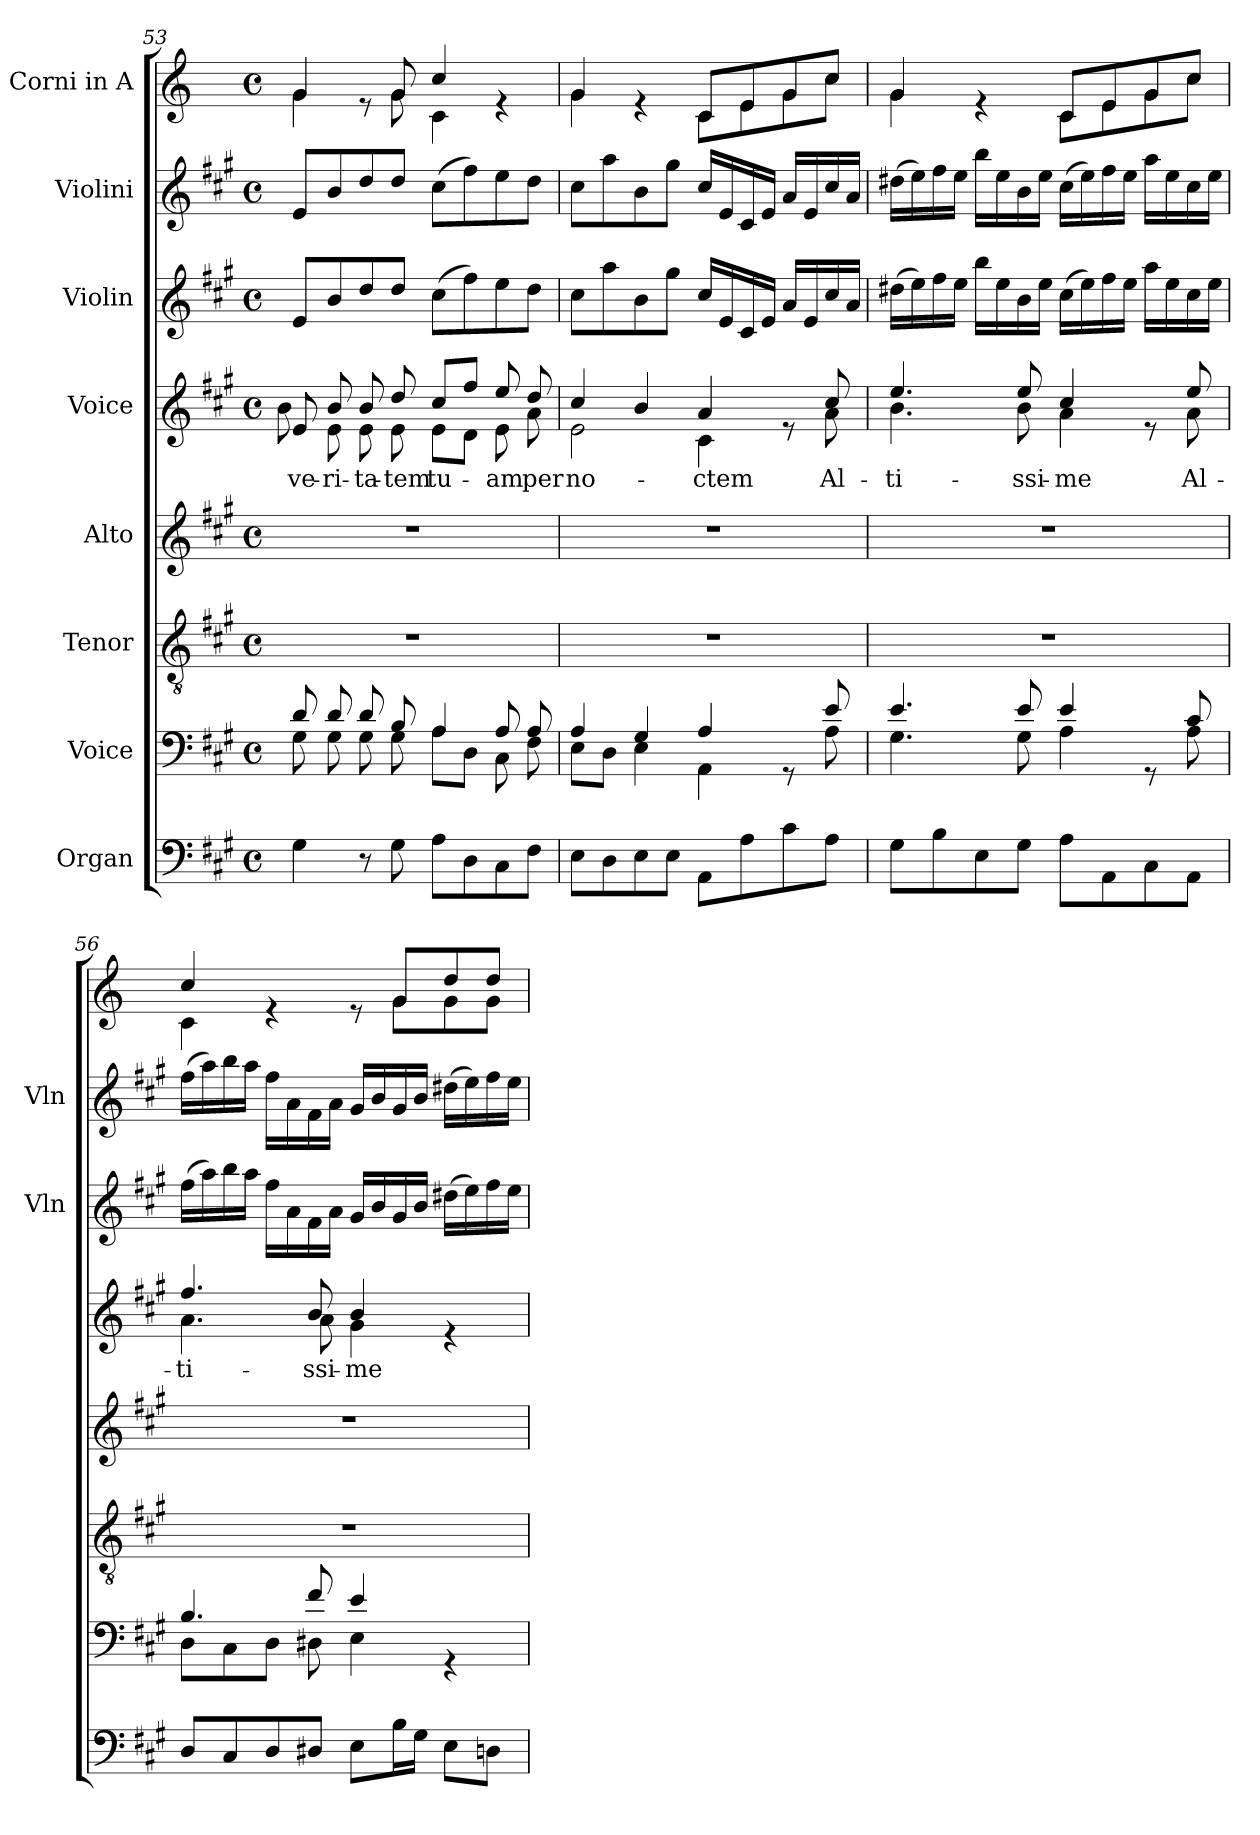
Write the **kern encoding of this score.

**kern	**kern	**kern	**kern	**kern	**text	**kern	**kern	**kern
*part8	*part7	*part6	*part5	*part4	*part4	*part3	*part2	*part1
*staff8	*staff7	*staff6	*staff5	*staff4	*staff4	*staff3	*staff2	*staff1
*I"Organ	*I"Voice	*I"Tenor	*I"Alto	*I"Voice	*	*I"Violin	*I"Violini	*I"Corni in A
*	*	*	*	*	*	*I'Vln	*I'Vln	*
*clefF4	*clefF4	*clefGv2	*clefG2	*clefG2	*	*clefG2	*clefG2	*clefG2
*	*	*	*	*	*	*	*	*ITrd2c3
*k[f#c#g#]	*k[f#c#g#]	*k[f#c#g#]	*k[f#c#g#]	*k[f#c#g#]	*	*k[f#c#g#]	*k[f#c#g#]	*k[f#c#g#]
*M4/4	*M4/4	*M4/4	*M4/4	*M4/4	*	*M4/4	*M4/4	*M4/4
*met(c)	*met(c)	*met(c)	*met(c)	*met(c)	*	*met(c)	*met(c)	*met(c)
=53	=53	=53	=53	=53	=53	=53	=53	=53
*	*^	*	*	*	*	*	*	*
!	!	!	!	!	!	!LO:LY:b	!	!	!
*	*	*	*	*	*^	*	*	*	*^
4G#\	8d/	8G#\	1r	1r	8e/	8b\	ve-	8e/L	8e/L	4e/	4e\
!	!	!	!	!	!	!	!LO:LY:b	!	!	!	!
.	8d/	8G#\	.	.	8b/	8e\	-ri-	8b/	8b/	.	.
!	!	!	!	!	!	!	!LO:LY:b	!	!	!	!
8r	8d/	8G#\	.	.	8b/	8e\	-ta-	8dd/	8dd/	8re	8ryy
!	!	!	!	!	!	!	!LO:LY:b	!	!	!	!
8G#\	8B/	8G#\	.	.	8dd/	8e\	-tem	8dd/J	8dd/J	8e/	8e\
!	!	!	!	!	!	!	!LO:LY:b	!	!	!	!
8A\L	4A/	8A\L	.	.	8cc#/L	8e\L	tu-	(8cc#\L	(8cc#\L	4a/	4A\
8D\	.	8D\J	.	.	8ff#/J	8d\J	.	8ff#\)	8ff#\)	.	.
!	!	!	!	!	!	!	!LO:LY:b	!	!	!	!
8C#\	8A/	8C#\	.	.	8ee/	8e\	-am	8ee\	8ee\	4re	4ryy
!	!	!	!	!	!	!	!LO:LY:b	!	!	!	!
8F#\J	8A/	8F#\	.	.	8dd/	8a\	per	8dd\J	8dd\J	.	.
=54	=54	=54	=54	=54	=54	=54	=54	=54	=54	=54	=54
!	!	!	!	!	!	!	!LO:LY:b	!	!	!	!
8E\L	4A/	8E\L	1r	1r	4cc#/	2e\	no-	8cc#\L	8cc#\L	4e/	4e\
8D\	.	8D\J	.	.	.	.	.	8aa\	8aa\	.	.
8E\	4G#/	4E\	.	.	4b/	.	.	8b\	8b\	4re	4ryy
8E\J	.	.	.	.	.	.	.	8gg#\J	8gg#\J	.	.
!	!	!	!	!	!	!	!LO:LY:b	!	!	!	!
8AA\L	4A/	4AA\	.	.	4a/	4c#\	-ctem	16cc#/LL	16cc#/LL	8A/L	8A\L
.	.	.	.	.	.	.	.	16e/	16e/	.	.
8A\	.	.	.	.	.	.	.	16c#/	16c#/	8c#/	8c#\
.	.	.	.	.	.	.	.	16e/JJ	16e/JJ	.	.
8c#\	8rGG	8ryy	.	.	8re	8ryy	.	16a/LL	16a/LL	8e/	8e\
.	.	.	.	.	.	.	.	16e/	16e/	.	.
!	!	!	!	!	!	!	!LO:LY:b	!	!	!	!
8A\J	8e/	8A\	.	.	8cc#/	8a\	Al-	16cc#/	16cc#/	8a/J	8a\J
.	.	.	.	.	.	.	.	16a/JJ	16a/JJ	.	.
!!LO:LB:g=z	!!
=55	=55	=55	=55	=55	=55	=55	=55	=55	=55	=55	=55
!	!	!	!	!	!	!	!LO:LY:b	!	!	!	!
8G#\L	4.e/	4.G#\	1r	1r	4.ee/	4.b\	-ti-	(16dd#X\LL	(16dd#X\LL	4e/	4e\
.	.	.	.	.	.	.	.	16ee\)	16ee\)	.	.
8B\	.	.	.	.	.	.	.	16ff#\	16ff#\	.	.
.	.	.	.	.	.	.	.	16ee\JJ	16ee\JJ	.	.
8E\	.	.	.	.	.	.	.	16bb\LL	16bb\LL	4re	4ryy
.	.	.	.	.	.	.	.	16ee\	16ee\	.	.
!	!	!	!	!	!	!	!LO:LY:b	!	!	!	!
8G#\J	8e/	8G#\	.	.	8ee/	8b\	-ssi-	16b\	16b\	.	.
.	.	.	.	.	.	.	.	16ee\JJ	16ee\JJ	.	.
!	!	!	!	!	!	!	!LO:LY:b	!	!	!	!
8A\L	4e/	4A\	.	.	4cc#/	4a\	-me	(16cc#\LL	(16cc#\LL	8A/L	8A\L
.	.	.	.	.	.	.	.	16ee\)	16ee\)	.	.
8AA\	.	.	.	.	.	.	.	16ff#\	16ff#\	8c#/	8c#\
.	.	.	.	.	.	.	.	16ee\JJ	16ee\JJ	.	.
8C#\	8rGG	8ryy	.	.	8re	8ryy	.	16aa\LL	16aa\LL	8e/	8e\
.	.	.	.	.	.	.	.	16ee\	16ee\	.	.
!	!	!	!	!	!	!	!LO:LY:b	!	!	!	!
8AA\J	8c#/	8A\	.	.	8ee/	8a\	Al-	16cc#\	16cc#\	8a/J	8a\J
.	.	.	.	.	.	.	.	16ee\JJ	16ee\JJ	.	.
=56	=56	=56	=56	=56	=56	=56	=56	=56	=56	=56	=56
!	!	!	!	!	!	!	!LO:LY:b	!	!	!	!
8D/L	4.B/	8D\L	1r	1r	4.ff#/	4.a\	-ti-	(16ff#\LL	(16ff#\LL	4a/	4A\
.	.	.	.	.	.	.	.	16aa\)	16aa\)	.	.
8C#/	.	8C#\	.	.	.	.	.	16bb\	16bb\	.	.
.	.	.	.	.	.	.	.	16aa\JJ	16aa\JJ	.	.
8D/	.	8D\J	.	.	.	.	.	16ff#\LL	16ff#\LL	4re	4.ryy
.	.	.	.	.	.	.	.	16a\	16a\	.	.
!	!	!	!	!	!	!	!LO:LY:b	!	!	!	!
8D#X/J	8f#/	8D#X\	.	.	8b/	8a\	ssi-	16f#\	16f#\	.	.
.	.	.	.	.	.	.	.	16a\JJ	16a\JJ	.	.
!	!	!	!	!	!	!	!LO:LY:b	!	!	!	!
8E\L	4e/	4E\	.	.	4b/	4g#\	-me	16g#/LL	16g#/LL	8re	.
.	.	.	.	.	.	.	.	16b/	16b/	.	.
16B\L	.	.	.	.	.	.	.	16g#/	16g#/	8e/L	8e\L
16G#\JJ	.	.	.	.	.	.	.	16b/JJ	16b/JJ	.	.
8E\L	4rGG	4ryy	.	.	4re	4ryy	.	(16dd#X\LL	(16dd#X\LL	8b/	8e\
.	.	.	.	.	.	.	.	16ee\)	16ee\)	.	.
8Dn\J	.	.	.	.	.	.	.	16ff#\	16ff#\	8b/J	8e\J
.	.	.	.	.	.	.	.	16ee\JJ	16ee\JJ	.	.
*	*v	*v	*	*	*v	*v	*	*	*	*v	*v
=	=	=	=	=	=	=	=	=
*-	*-	*-	*-	*-	*-	*-	*-	*-
